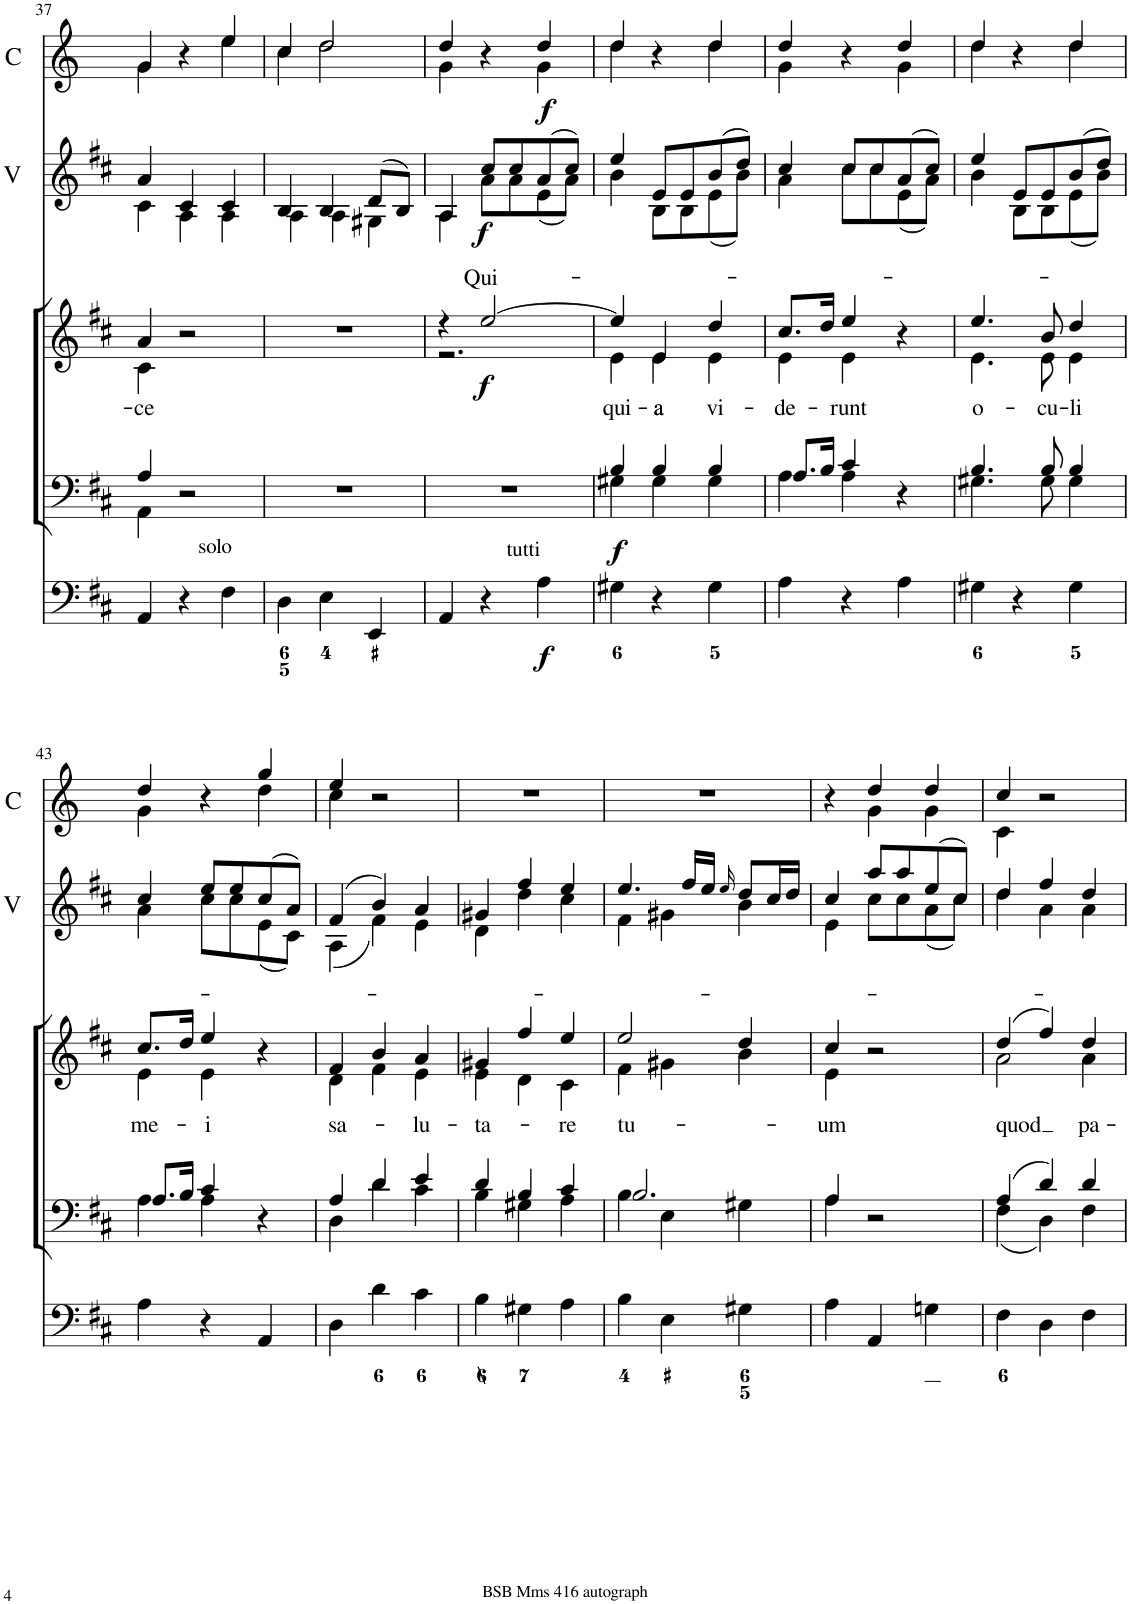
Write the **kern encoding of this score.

**kern	**dynam	**kern	**dynam	**kern	**dynam	**kern	**dynam	**kern	**text	**dynam	**kern	**dynam	**kern	**dynam
*part7	*part7	*part6	*part6	*part5	*part5	*part4	*part4	*part3	*part3	*part3	*part2	*part2	*part1	*part1
*staff7	*staff7	*staff6	*staff6	*staff5	*staff5	*staff4	*staff4	*staff3	*staff3	*staff3	*staff2	*staff2	*staff1	*staff1
*I"Violin	*	*I"Violin	*	*I"Organ	*	*I"Voice	*	*I"Voice	*	*	*I"2 Violini	*	*I"2 Corni in D	*
*I'Vln.	*	*I'Vln.	*	*	*	*	*	*	*	*	*I'V	*	*I'C	*
!!LO:PB:g=z
*clefG2	*	*clefG2	*	*clefF4	*	*clefF4	*	*clefG2	*	*	*clefG2	*	*clefG2	*
*	*	*	*	*	*	*	*	*	*	*	*	*	*Trd6c10	*
*k[f#c#]	*	*k[f#c#]	*	*k[f#c#]	*	*k[f#c#]	*	*k[f#c#]	*	*	*k[f#c#]	*	*k[]	*
*M3/4	*	*M3/4	*	*M3/4	*	*M3/4	*	*M3/4	*	*	*M3/4	*	*M3/4	*
=37	=37	=37	=37	=37	=37	=37	=37	=37	=37	=37	=37	=37	=37	=37
*	*	*	*	*	*	*^	*	*^	*	*	*	*	*	*
!	!	!	!	!	!	!	!	!	!	!	!LO:LY:b	!	!	!	!	!
*	*	*	*	*	*	*	*	*	*	*	*	*	*^	*	*^	*
4c#	.	4a	.	4AA/	.	4A/	4AA\	.	4a/	4c#\	-ce	.	4a/	4c#\	.	4g/	4g\	.
4A	.	4c#	.	4r	.	2r	2ryy	.	2r	2ryy	.	.	4c#/	4A\	.	4r	4ryy	.
!	!	!	!	!LO:TX:a:t=solo	!	!	!	!	!	!	!	!	!	!	!	!	!	!
4A	.	4c#	.	4F#\	.	.	.	.	.	.	.	.	4c#/	4A\	.	4ee/	4ee\	.
*	*	*	*	*	*	*v	*v	*	*	*	*	*	*	*	*	*	*	*
*	*	*	*	*	*	*	*	*v	*v	*	*	*	*	*	*	*	*
=38	=38	=38	=38	=38	=38	=38	=38	=38	=38	=38	=38	=38	=38	=38	=38	=38
4A	.	4B	.	4D\	.	2.r	.	2.r	.	.	4B/	4A\	.	4cc/	4cc\	.
4A	.	4B	.	4E\	.	.	.	.	.	.	4B/	4A\	.	2dd/	2dd\	.
4G#X	.	(8d	.	4EE/	.	.	.	.	.	.	(8d/L	4G#X\	.	.	.	.
.	.	8B)	.	.	.	.	.	.	.	.	8B/J)	.	.	.	.	.
=39	=39	=39	=39	=39	=39	=39	=39	=39	=39	=39	=39	=39	=39	=39	=39	=39
*	*	*	*	*	*	*	*	*^	*	*	*	*	*	*	*	*
4A	.	4A	.	4AA/	.	2.r	.	4r	2.r	.	.	4A/	4A\	.	4dd/	4g\	.
!	!LO:DY:b	!	!LO:DY:b	!	!	!	!	!	!	!LO:LY:a	!LO:DY:b	!	!	!LO:DY:b	!	!	!
8a/L	f	8cc#L	f	4r	.	.	.	[2ee/	.	Qui-	f	8cc#/L	8a\L	f	4r	4ryy	.
8a/J	.	8cc#	.	.	.	.	.	.	.	.	.	8cc#/	8a\	.	.	.	.
!	!	!	!	!LO:TX:a:t=tutti	!	!	!	!	!	!	!	!	!	!	!	!	!
!	!	!	!	!	!LO:DY:b	!	!	!	!	!	!	!	!	!	!	!	!LO:DY:b
(8e/L	.	(8a	.	4A\	f	.	.	.	.	.	.	(8a/	(8e\	.	4dd/	4g\	f
8a/J)	.	8cc#J)	.	.	.	.	.	.	.	.	.	8cc#/J)	8a\J)	.	.	.	.
=40	=40	=40	=40	=40	=40	=40	=40	=40	=40	=40	=40	=40	=40	=40	=40	=40	=40
*	*	*	*	*	*	*^	*	*	*	*	*	*	*	*	*	*	*
!	!	!	!	!	!	!	!	!LO:DY:b	!	!	!LO:LY:b	!	!	!	!	!	!	!
4b	.	4ee	.	4G#X\	.	4B/	4G#X\	f	4ee/]	4e\	qui-	.	4ee/	4b\	.	4dd/	4dd\	.
!	!	!	!	!	!	!	!	!	!	!	!LO:LY:b	!	!	!	!	!	!	!
!	!	!	!	!	!	!	!	!	!	!	!LO:LY:b	!	!	!	!	!	!	!
8B/L	.	8e	.	4r	.	4B/	4G#\	.	4e/	4e\	-a	.	8e/L	8B\L	.	4r	4ryy	.
8B/J	.	8e	.	.	.	.	.	.	.	.	.	.	8e/	8B\	.	.	.	.
!	!	!	!	!	!	!	!	!	!	!	!LO:LY:b	!	!	!	!	!	!	!
(8e/L	.	(8b	.	4G#\	.	4B/	4G#\	.	4dd/	4e\	vi-	.	(8b/	(8e\	.	4dd/	4dd\	.
8b/J)	.	8dd)	.	.	.	.	.	.	.	.	.	.	8dd/J)	8b\J)	.	.	.	.
=41	=41	=41	=41	=41	=41	=41	=41	=41	=41	=41	=41	=41	=41	=41	=41	=41	=41	=41
!	!	!	!	!	!	!	!	!	!	!	!LO:LY:b	!	!	!	!	!	!	!
4a	.	4cc#	.	4A\	.	8.A/L	4A\	.	8.cc#/L	4e\	-de-	.	4cc#/	4a\	.	4dd/	4g\	.
.	.	.	.	.	.	16B/Jk	.	.	16dd/Jk	.	.	.	.	.	.	.	.	.
!	!	!	!	!	!	!	!	!	!	!	!LO:LY:b	!	!	!	!	!	!	!
8cc#\L	.	8cc#	.	4r	.	4c#/	4A\	.	4ee/	4e\	-runt	.	8cc#/L	8cc#\L	.	4r	4ryy	.
8cc#\J	.	8cc#	.	.	.	.	.	.	.	.	.	.	8cc#/	8cc#\	.	.	.	.
(8e/L	.	(8a	.	4A\	.	4r	4ryy	.	4r	4ryy	.	.	(8a/	(8e\	.	4dd/	4g\	.
8a/J)	.	8cc#)	.	.	.	.	.	.	.	.	.	.	8cc#/J)	8a\J)	.	.	.	.
=42	=42	=42	=42	=42	=42	=42	=42	=42	=42	=42	=42	=42	=42	=42	=42	=42	=42	=42
!	!	!	!	!	!	!	!	!	!	!	!LO:LY:b	!	!	!	!	!	!	!
4b	.	4ee	.	4G#X\	.	4.B/	4.G#X\	.	4.ee/	4.e\	o-	.	4ee/	4b\	.	4dd/	4dd\	.
8B/L	.	8e	.	4r	.	.	.	.	.	.	.	.	8e/L	8B\L	.	4r	4ryy	.
!	!	!	!	!	!	!	!	!	!	!	!LO:LY:b	!	!	!	!	!	!	!
8B/J	.	8e	.	.	.	8B/	8G#\	.	8b/	8e\	-cu-	.	8e/	8B\	.	.	.	.
!	!	!	!	!	!	!	!	!	!	!	!LO:LY:b	!	!	!	!	!	!	!
(8e/L	.	(8b	.	4G#\	.	4B/	4G#\	.	4dd/	4e\	-li	.	(8b/	(8e\	.	4dd/	4dd\	.
8b/J)	.	8dd)	.	.	.	.	.	.	.	.	.	.	8dd/J)	8b\J)	.	.	.	.
!!LO:LB:g=z	!!
=43	=43	=43	=43	=43	=43	=43	=43	=43	=43	=43	=43	=43	=43	=43	=43	=43	=43	=43
!	!	!	!	!	!	!	!	!	!	!	!LO:LY:b	!	!	!	!	!	!	!
4a	.	4cc#	.	4A\	.	8.A/L	4A\	.	8.cc#/L	4e\	me-	.	4cc#/	4a\	.	4dd/	4g\	.
.	.	.	.	.	.	16B/Jk	.	.	16dd/Jk	.	.	.	.	.	.	.	.	.
!	!	!	!	!	!	!	!	!	!	!	!LO:LY:b	!	!	!	!	!	!	!
8cc#\L	.	8ee	.	4r	.	4c#/	4A\	.	4ee/	4e\	-i	.	8ee/L	8cc#\L	.	4r	4ryy	.
8cc#\J	.	8ee	.	.	.	.	.	.	.	.	.	.	8ee/	8cc#\	.	.	.	.
(8e/L	.	(8cc#	.	4AA/	.	4r	4ryy	.	4r	4ryy	.	.	(8cc#/	(8e\	.	4gg/	4dd\	.
8c#/J)	.	8a)	.	.	.	.	.	.	.	.	.	.	8a/J)	8c#\J)	.	.	.	.
=44	=44	=44	=44	=44	=44	=44	=44	=44	=44	=44	=44	=44	=44	=44	=44	=44	=44	=44
!	!	!	!	!	!	!	!	!	!	!	!LO:LY:b	!	!	!	!	!	!	!
(4A	.	(4f#	.	4D\	.	4A/	4D\	.	4f#/	4d\	sa-	.	(4f#/	(4A\	.	4ee/	4cc\	.
4f#)	.	4b)	.	4d\	.	4d/	4d\	.	4b/	4f#\	.	.	4b/)	4f#\)	.	2r	2ryy	.
!	!	!	!	!	!	!	!	!	!	!	!LO:LY:b	!	!	!	!	!	!	!
4e	.	4a	.	4c#\	.	4e/	4c#\	.	4a/	4e\	-lu-	.	4a/	4e\	.	.	.	.
*	*	*	*	*	*	*	*	*	*	*	*	*	*	*	*	*v	*v	*
=45	=45	=45	=45	=45	=45	=45	=45	=45	=45	=45	=45	=45	=45	=45	=45	=45	=45
!	!	!	!	!	!	!	!	!	!	!	!LO:LY:b	!	!	!	!	!	!
4d	.	4g#X	.	4B\	.	4d/	4B\	.	4g#X/	4e\	-ta-	.	4g#X/	4d\	.	2.r	.
4dd	.	4ff#	.	4G#X\	.	4B/	4G#X\	.	4ff#/	4d\	.	.	4ff#/	4dd\	.	.	.
!	!	!	!	!	!	!	!	!	!	!	!LO:LY:b	!	!	!	!	!	!
4cc#	.	4ee	.	4A\	.	4c#/	4A\	.	4ee/	4c#\	-re	.	4ee/	4cc#\	.	.	.
=46	=46	=46	=46	=46	=46	=46	=46	=46	=46	=46	=46	=46	=46	=46	=46	=46	=46
!	!	!	!	!	!	!	!	!	!	!	!LO:LY:b	!	!	!	!	!	!
4f#	.	4.ee	.	4B\	.	2.B/	4B\	.	2ee/	4f#\	tu-	.	4.ee/	4f#\	.	2.r	.
4g#X	.	.	.	4E\	.	.	4E\	.	.	4g#X\	.	.	.	4g#X\	.	.	.
.	.	16ff#	.	.	.	.	.	.	.	.	.	.	16ff#/LL	.	.	.	.
.	.	16ee	.	.	.	.	.	.	.	.	.	.	16ee/JJ	.	.	.	.
.	.	16qee	.	.	.	.	.	.	.	.	.	.	16qee/	.	.	.	.
4b	.	8dd	.	4G#X\	.	.	4G#X\	.	4dd/	4b\	.	.	8dd/L	4b\	.	.	.
.	.	16cc#	.	.	.	.	.	.	.	.	.	.	16cc#/L	.	.	.	.
.	.	16dd	.	.	.	.	.	.	.	.	.	.	16dd/JJ	.	.	.	.
=47	=47	=47	=47	=47	=47	=47	=47	=47	=47	=47	=47	=47	=47	=47	=47	=47	=47
!	!	!	!	!	!	!	!	!	!	!	!LO:LY:b	!	!	!	!	!	!
*	*	*	*	*	*	*	*	*	*	*	*	*	*	*	*	*^	*
4e	.	4cc#	.	4A\	.	4A/	4A\	.	4cc#/	4e\	-um	.	4cc#/	4e\	.	4r	4ryy	.
8cc#\L	.	8aa	.	4AA/	.	2r	2ryy	.	2r	2ryy	.	.	8aa/L	8cc#\L	.	4dd/	4g\	.
8cc#\J	.	8aa	.	.	.	.	.	.	.	.	.	.	8aa/	8cc#\	.	.	.	.
(8a\L	.	(8ee	.	4Gn\	.	.	.	.	.	.	.	.	(8ee/	(8a\	.	4dd/	4g\	.
8cc#\J)	.	8cc#)	.	.	.	.	.	.	.	.	.	.	8cc#/J)	8cc#\J)	.	.	.	.
=48	=48	=48	=48	=48	=48	=48	=48	=48	=48	=48	=48	=48	=48	=48	=48	=48	=48	=48
!	!	!	!	!	!	!	!	!	!	!	!LO:LY:b	!	!	!	!	!	!	!
4dd	.	4dd	.	4F#\	.	(4A/	(4F#\	.	(4dd/	2a\	quod	.	4dd/	4dd\	.	4cc/	4c\	.
4a	.	4ff#	.	4D\	.	4d/)	4D\)	.	4ff#/)	.	.	.	4ff#/	4a\	.	2r	2ryy	.
!	!	!	!	!	!	!	!	!	!	!	!LO:LY:b	!	!	!	!	!	!	!
4a	.	4dd	.	4F#\	.	4d/	4F#\	.	4dd/	4a\	pa-	.	4dd/	4a\	.	.	.	.
*	*	*	*	*	*	*v	*v	*	*	*	*	*	*v	*v	*	*v	*v	*
*	*	*	*	*	*	*	*	*v	*v	*	*	*	*	*	*
=	=	=	=	=	=	=	=	=	=	=	=	=	=	=
*-	*-	*-	*-	*-	*-	*-	*-	*-	*-	*-	*-	*-	*-	*-
